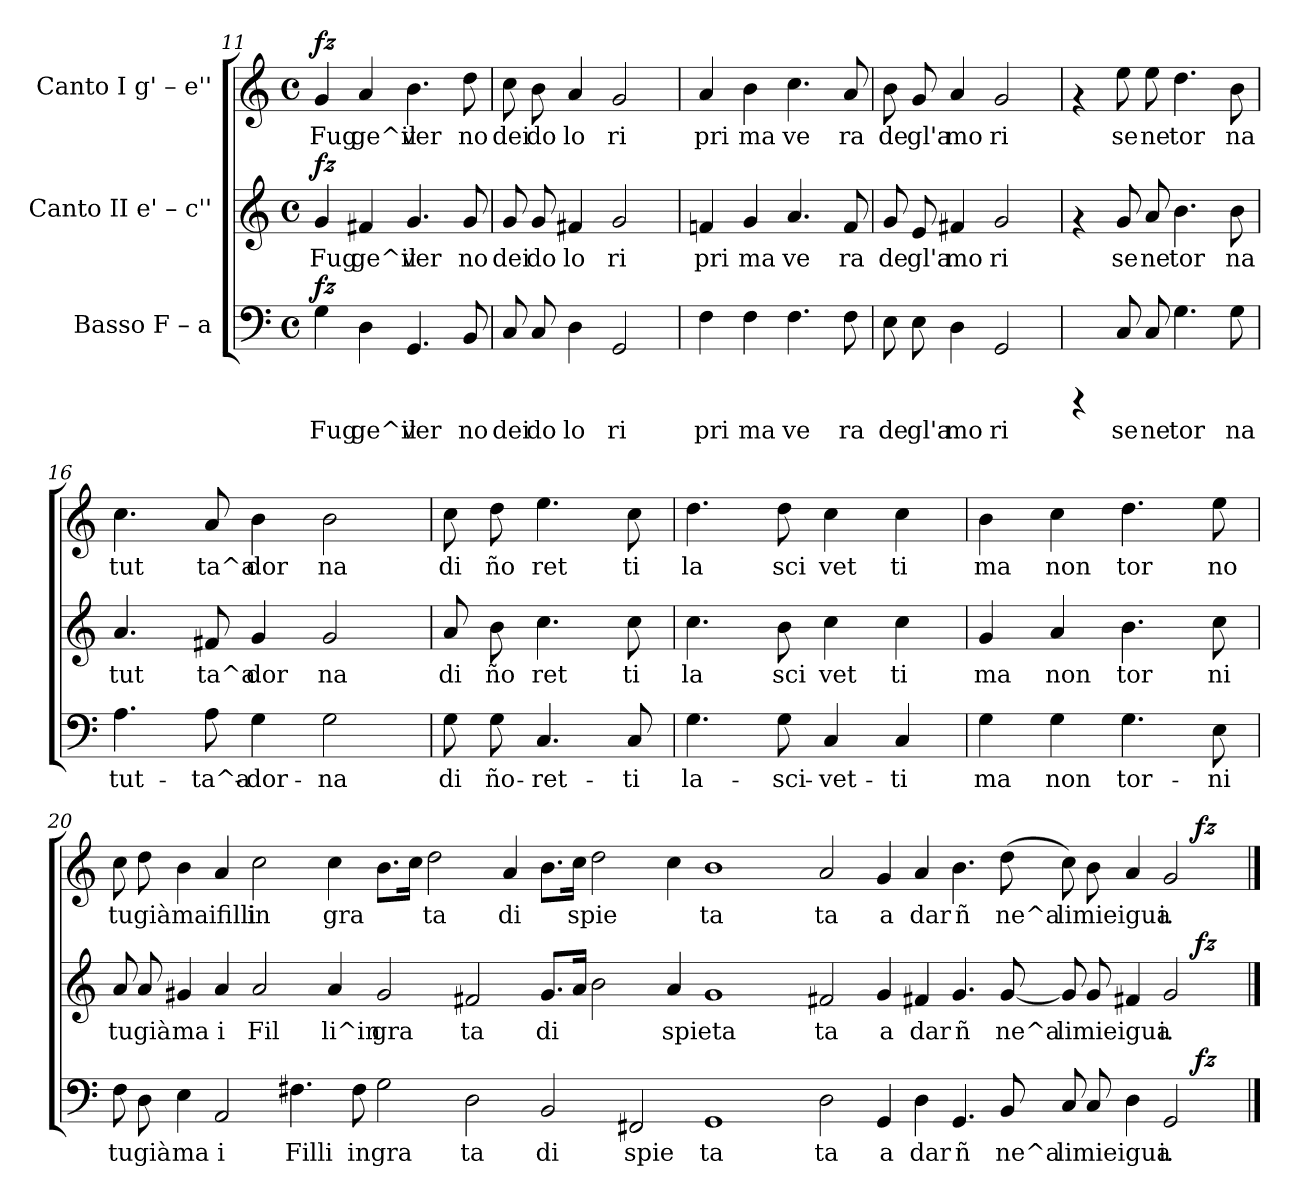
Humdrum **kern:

**kern	**text	**dynam	**kern	**text	**dynam	**kern	**text	**dynam
*part3	*part3	*part3	*part2	*part2	*part2	*part1	*part1	*part1
*staff3	*staff3	*staff3	*staff2	*staff2	*staff2	*staff1	*staff1	*staff1
*I"Basso  F – a	*	*	*I"Canto II  e' – c''	*	*	*I"Canto I  g' – e''	*	*
!!LO:LB:g=z
*clefF4	*	*	*clefG2	*	*	*clefG2	*	*
*k[]	*	*	*k[]	*	*	*k[]	*	*
*C:	*	*	*C:	*	*	*C:	*	*
*M4/4	*	*	*M4/4	*	*	*M4/4	*	*
*met(c)	*	*	*met(c)	*	*	*met(c)	*	*
=11	=11	=11	=11	=11	=11	=11	=11	=11
!	!LO:LY:b:cj	!LO:DY:b	!	!LO:LY:b:cj	!LO:DY:b	!	!LO:LY:b:cj	!LO:DY:b
4G\	Fug	fz	4g/	Fug	fz	4g/	Fug	fz
!	!LO:LY:b:cj	!	!	!LO:LY:b:cj	!	!	!LO:LY:b:cj	!
4D\	ge^il	.	4f#X/	ge^il	.	4a/	ge^il	.
!	!LO:LY:b:cj	!	!	!LO:LY:b:cj	!	!	!LO:LY:b:cj	!
4.GG/	ver	.	4.g/	ver	.	4.b\	ver	.
!	!LO:LY:b:cj	!	!	!LO:LY:b:cj	!	!	!LO:LY:b:cj	!
8BB/	no	.	8g/	no	.	8dd\	no	.
=12	=12	=12	=12	=12	=12	=12	=12	=12
!	!LO:LY:b:cj	!	!	!LO:LY:b:cj	!	!	!LO:LY:b:cj	!
8C/	dei	.	8g/	dei	.	8cc\	dei	.
!	!LO:LY:b:cj	!	!	!LO:LY:b:cj	!	!	!LO:LY:b:cj	!
8C/	do	.	8g/	do	.	8b\	do	.
!	!LO:LY:b:cj	!	!	!LO:LY:b:cj	!	!	!LO:LY:b:cj	!
4D\	lo	.	4f#X/	lo	.	4a/	lo	.
!	!LO:LY:b:cj	!	!	!LO:LY:b:cj	!	!	!LO:LY:b:cj	!
2GG/	ri	.	2g/	ri	.	2g/	ri	.
=13	=13	=13	=13	=13	=13	=13	=13	=13
!	!LO:LY:b:cj	!	!	!LO:LY:b:cj	!	!	!LO:LY:b:cj	!
4F\	pri	.	4fn/	pri	.	4a/	pri	.
!	!LO:LY:b:cj	!	!	!LO:LY:b:cj	!	!	!LO:LY:b:cj	!
4F\	ma	.	4g/	ma	.	4b\	ma	.
!	!LO:LY:b:cj	!	!	!LO:LY:b:cj	!	!	!LO:LY:b:cj	!
4.F\	ve	.	4.a/	ve	.	4.cc\	ve	.
!	!LO:LY:b:cj	!	!	!LO:LY:b:cj	!	!	!LO:LY:b:cj	!
8F\	ra	.	8f/	ra	.	8a/	ra	.
=14	=14	=14	=14	=14	=14	=14	=14	=14
!	!LO:LY:b:cj	!	!	!LO:LY:b:cj	!	!	!LO:LY:b:cj	!
8E\	de	.	8g/	de	.	8b\	de	.
!	!LO:LY:b:cj	!	!	!LO:LY:b:cj	!	!	!LO:LY:b:cj	!
8E\	gl'a	.	8e/	gl'a	.	8g/	gl'a	.
!	!LO:LY:b:cj	!	!	!LO:LY:b:cj	!	!	!LO:LY:b:cj	!
4D\	mo	.	4f#X/	mo	.	4a/	mo	.
!	!LO:LY:b:cj	!	!	!LO:LY:b:cj	!	!	!LO:LY:b:cj	!
2GG/	ri	.	2g/	ri	.	2g/	ri	.
=15	=15	=15	=15	=15	=15	=15	=15	=15
4rCCC	.	.	4rf	.	.	4rf	.	.
!	!LO:LY:b:cj	!	!	!LO:LY:b:cj	!	!	!LO:LY:b:cj	!
8C/	se	.	8g/	se	.	8ee\	se	.
!	!LO:LY:b:cj	!	!	!LO:LY:b:cj	!	!	!LO:LY:b:cj	!
8C/	ne	.	8a/	ne	.	8ee\	ne	.
!	!LO:LY:b:cj	!	!	!LO:LY:b:cj	!	!	!LO:LY:b:cj	!
4.G\	tor	.	4.b\	tor	.	4.dd\	tor	.
!	!LO:LY:b:cj	!	!	!LO:LY:b:cj	!	!	!LO:LY:b:cj	!
8G\	na	.	8b\	na	.	8b\	na	.
!!LO:PB:g=z
=16	=16	=16	=16	=16	=16	=16	=16	=16
!	!LO:LY:b:cj	!	!	!LO:LY:b:cj	!	!	!LO:LY:b:cj	!
4.A\	tut-	.	4.a/	tut	.	4.cc\	tut	.
!	!LO:LY:b:cj	!	!	!LO:LY:b:cj	!	!	!LO:LY:b:cj	!
8A\	-ta^a-	.	8f#X/	ta^a	.	8a/	ta^a	.
!	!LO:LY:b:cj	!	!	!LO:LY:b:cj	!	!	!LO:LY:b:cj	!
4G\	-dor-	.	4g/	dor	.	4b\	dor	.
!	!LO:LY:b:cj	!	!	!LO:LY:b:cj	!	!	!LO:LY:b:cj	!
2G\	-na	.	2g/	na	.	2b\	na	.
=17	=17	=17	=17	=17	=17	=17	=17	=17
!	!LO:LY:b:cj	!	!	!LO:LY:b:cj	!	!	!LO:LY:b:cj	!
8G\	di	.	8a/	di	.	8cc\	di	.
!	!LO:LY:b:cj	!	!	!LO:LY:b:cj	!	!	!LO:LY:b:cj	!
8G\	ño-	.	8b\	ño	.	8dd\	ño	.
!	!LO:LY:b:cj	!	!	!LO:LY:b:cj	!	!	!LO:LY:b:cj	!
4.C/	-ret-	.	4.cc\	ret	.	4.ee\	ret	.
!	!LO:LY:b:cj	!	!	!LO:LY:b:cj	!	!	!LO:LY:b:cj	!
8C/	-ti	.	8cc\	ti	.	8cc\	ti	.
=18	=18	=18	=18	=18	=18	=18	=18	=18
!	!LO:LY:b:cj	!	!	!LO:LY:b:cj	!	!	!LO:LY:b:cj	!
4.G\	la-	.	4.cc\	la	.	4.dd\	la	.
!	!LO:LY:b:cj	!	!	!LO:LY:b:cj	!	!	!LO:LY:b:cj	!
8G\	-sci-	.	8b\	sci	.	8dd\	sci	.
!	!LO:LY:b:cj	!	!	!LO:LY:b:cj	!	!	!LO:LY:b:cj	!
4C/	-vet-	.	4cc\	vet	.	4cc\	vet	.
!	!LO:LY:b:cj	!	!	!LO:LY:b:cj	!	!	!LO:LY:b:cj	!
4C/	-ti	.	4cc\	ti	.	4cc\	ti	.
=19	=19	=19	=19	=19	=19	=19	=19	=19
!	!LO:LY:b:cj	!	!	!LO:LY:b:cj	!	!	!LO:LY:b:cj	!
4G\	ma	.	4g/	ma	.	4b\	ma	.
!	!LO:LY:b:cj	!	!	!LO:LY:b:cj	!	!	!LO:LY:b:cj	!
4G\	non	.	4a/	non	.	4cc\	non	.
!	!LO:LY:b:cj	!	!	!LO:LY:b:cj	!	!	!LO:LY:b:cj	!
4.G\	tor-	.	4.b\	tor	.	4.dd\	tor	.
!	!LO:LY:b:cj	!	!	!LO:LY:b:cj	!	!	!LO:LY:b:cj	!
8E\	-ni	.	8cc\	ni	.	8ee\	no	.
!!LO:LB:g=z
=20	=20	=20	=20	=20	=20	=20	=20	=20
!	!LO:LY:b:cj	!	!	!LO:LY:b:cj	!	!	!LO:LY:b:cj	!
*^	*	*	*^	*	*	*^	*	*
8F\	1ryy	tugià	.	8a/	1ryy	tugià	.	8cc\	1ryy	tugiàmaifilli	.
!	!	!LO:LY:b:cj	!	!	!	!LO:LY:b:cj	!	!	!	!LO:LY:b:cj	!
8D\	.	.	.	8a/	.	.	.	8dd\	.	.	.
!	!	!LO:LY:b:cj	!	!	!	!LO:LY:b:cj	!	!	!	!LO:LY:b:cj	!
4E\	.	ma	.	4g#X/	.	ma	.	4b\	.	.	.
!	!	!LO:LY:b:cj	!	!	!	!LO:LY:b:cj	!	!	!	!LO:LY:b:cj	!
2AA/	.	i	.	4a/	.	i	.	4a/	.	.	.
!	!	!	!	!	!	!LO:LY:b:cj	!	!	!	!LO:LY:b:cj	!
.	.	.	.	2a/	.	Fil	.	2cc\	.	in	.
!	!	!LO:LY:b:cj	!	!	!	!	!	!	!	!	!
4.F#X\	1ryy	Filli	.	.	1ryy	.	.	.	1ryy	.	.
!	!	!	!	!	!	!LO:LY:b:cj	!	!	!	!LO:LY:b:cj	!
.	.	.	.	4a/	.	li^in	.	4cc\	.	gra	.
!	!	!LO:LY:b:cj	!	!	!	!	!	!	!	!	!
8F#\	.	ingra	.	.	.	.	.	.	.	.	.
!	!	!LO:LY:b:cj	!	!	!	!LO:LY:b:cj	!	!	!	!LO:LY:b:cj	!
2G\	.	.	.	2g#/	.	gra	.	8.b\L	.	.	.
!	!	!	!	!	!	!	!	!	!	!LO:LY:b:cj	!
.	.	.	.	.	.	.	.	16cc\J	.	.	.
!	!	!	!	!	!	!	!	!	!	!LO:LY:b:cj	!
.	.	.	.	.	.	.	.	2dd\	.	ta	.
!	!	!LO:LY:b:cj	!	!	!	!LO:LY:b:cj	!	!	!	!	!
2D\	1ryy	ta	.	2f#X/	1ryy	ta	.	.	1ryy	.	.
!	!	!	!	!	!	!	!	!	!	!LO:LY:b:cj	!
.	.	.	.	.	.	.	.	4a/	.	di	.
!	!	!LO:LY:b:cj	!	!	!	!LO:LY:b:cj	!	!	!	!LO:LY:b:cj	!
2BB/	.	di	.	8.g#/L	.	di	.	8.b\L	.	.	.
!	!	!	!	!	!	!LO:LY:b:cj	!	!	!	!LO:LY:b:cj	!
.	.	.	.	16a/J	.	.	.	16cc\J	.	spie-	.
!	!	!	!	!	!	!LO:LY:b:cj	!	!	!	!LO:LY:b:cj	!
.	.	.	.	2b\	.	.	.	2dd\	.	--	.
!	!	!LO:LY:b:cj	!	!	!	!	!	!	!	!	!
2FF#X/	1ryy	spie	.	.	1ryy	.	.	.	1ryy	.	.
!	!	!	!	!	!	!LO:LY:b:cj	!	!	!	!LO:LY:b:cj	!
.	.	.	.	4a/	.	spieta	.	4cc\	.	--	.
!	!	!LO:LY:b:cj	!	!	!	!LO:LY:b:cj	!	!	!	!LO:LY:b:cj	!
1GG	.	ta	.	1g#	.	.	.	1b	.	-ta	.
.	1ryy	.	.	.	1ryy	.	.	.	1ryy	.	.
!	!	!LO:LY:b:cj	!	!	!	!LO:LY:b:cj	!	!	!	!LO:LY:b:cj	!
2D\	.	ta	.	2f#X/	.	ta	.	2a/	.	ta	.
!	!	!LO:LY:b:cj	!	!	!	!LO:LY:b:cj	!	!	!	!LO:LY:b:cj	!
4GG/	1ryy	a	.	4g#/	1ryy	a	.	4g/	1ryy	a	.
!	!	!LO:LY:b:cj	!	!	!	!LO:LY:b:cj	!	!	!	!LO:LY:b:cj	!
4D\	.	dar	.	4f#X/	.	dar	.	4a/	.	dar	.
!	!	!LO:LY:b:cj	!	!	!	!LO:LY:b:cj	!	!	!	!LO:LY:b:cj	!
4.GG/	.	ñ	.	4.g#/	.	ñ	.	4.b\	.	ñ	.
!	!	!LO:LY:b:cj	!	!	!	!LO:LY:b:cj	!	!	!	!LO:LY:b:cj	!
8BB/	.	ne^a	.	[<8g#/	.	ne^a	.	(<8dd\	.	ne^a	.
!	!	!LO:LY:b:cj	!	!	!	!LO:LY:b:cj	!	!	!	!LO:LY:b:cj	!
8C/	2ryy	limieigua	.	8g#/]	2ryy	limieigua	.	8cc\)	2ryy	limieigua	.
!	!	!LO:LY:b:cj	!	!	!	!LO:LY:b:cj	!	!	!	!LO:LY:b:cj	!
8C/	.	.	.	8g#/	.	.	.	8b\	.	.	.
!	!	!LO:LY:b:cj	!	!	!	!LO:LY:b:cj	!	!	!	!LO:LY:b:cj	!
4D\	.	.	.	4f#X/	.	.	.	4a/	.	.	.
!	!	!LO:LY:b:cj	!	!	!	!LO:LY:b:cj	!	!	!	!LO:LY:b:cj	!
2GG/	8.ryy	i.	.	2g#/	8.ryy	i.	.	2g/	8.ryy	i.	.
!	!	!	!LO:DY:b	!	!	!	!LO:DY:b	!	!	!	!LO:DY:b
.	4ryy	.	fz	.	4ryy	.	fz	.	4ryy	.	fz
.	16ryy	.	.	.	16ryy	.	.	.	16ryy	.	.
*v	*v	*	*	*	*	*	*	*v	*v	*	*
*	*	*	*v	*v	*	*	*	*	*
==	==	==	==	==	==	==	==	==
*-	*-	*-	*-	*-	*-	*-	*-	*-
